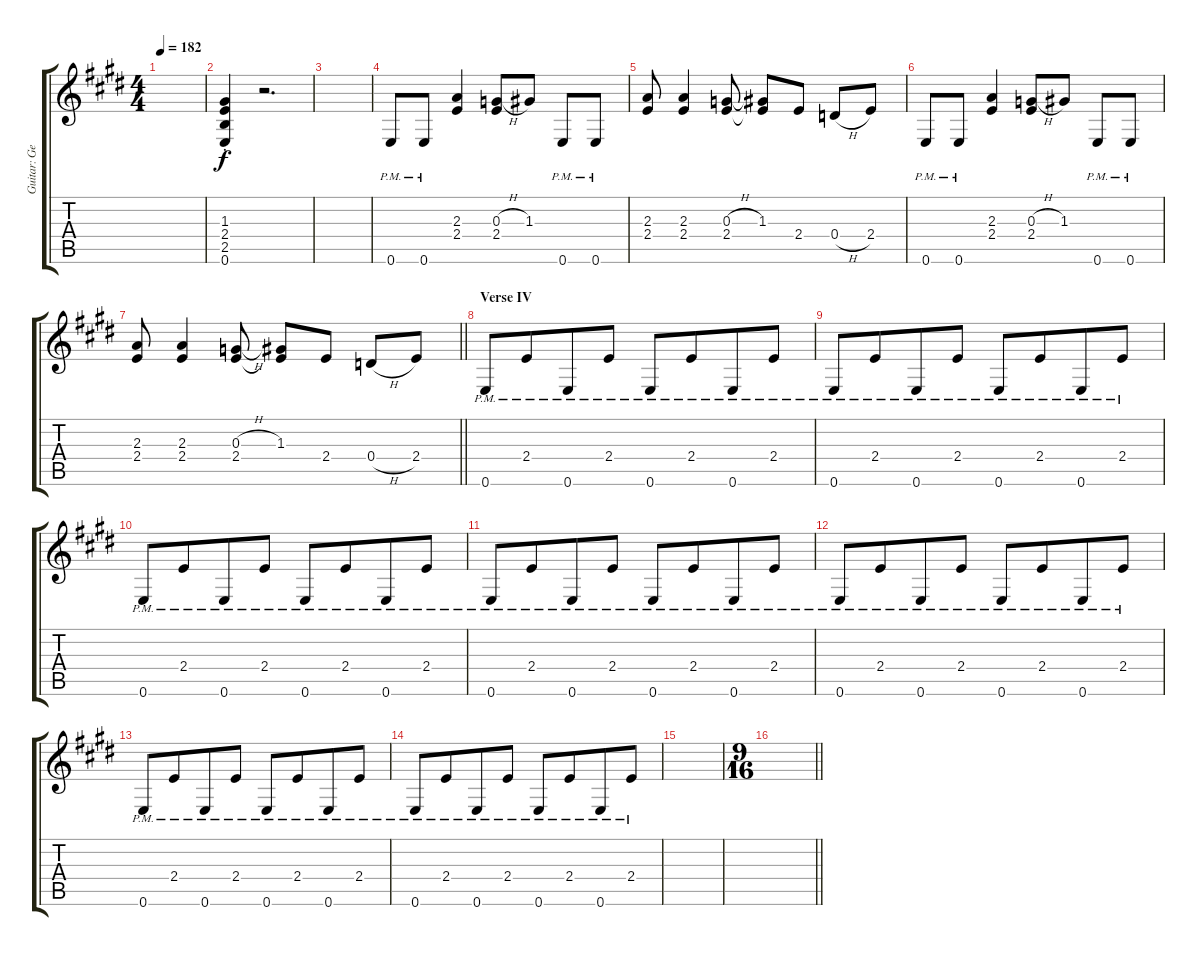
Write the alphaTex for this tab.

\track ("Guitar: George" "Guitar: Ge") {instrument distortionguitar}
\staff {score tabs}
\tuning (E4 B3 G3 D3 A2 E2) {hide}
\ts (4 4)
\tempo 182
\clef g2
\ks e
|
(1.3{st} 2.4{st} 2.5{st} 0.6{st}).4 r.2{d} |
|
0.6{pm}.8 0.6{pm}.8 (2.3 2.4).4 (0.3{h} 2.4).8 1.3.8 0.6{pm}.8 0.6{pm}.8 |
(2.3 2.4).8 (2.3 2.4).4 (0.3{h} 2.4).8 (1.3 2.4{t}).8 2.4.8 0.4{h}.8 2.4.8 |
0.6{pm}.8 0.6{pm}.8 (2.3 2.4).4 (0.3{h} 2.4).8 1.3.8 0.6{pm}.8 0.6{pm}.8 |
\barLineRight lightlight
(2.3 2.4).8 (2.3 2.4).4 (0.3{h} 2.4).8 (1.3 2.4{t}).8 2.4.8 0.4{h}.8 2.4.8 |
\section ("" "Verse IV")
0.6{pm}.8 2.4{pm}.8{beam merge} 0.6{pm}.8 2.4{pm}.8 0.6{pm}.8 2.4{pm}.8{beam merge} 0.6{pm}.8 2.4{pm}.8 |
0.6{pm}.8 2.4{pm}.8{beam merge} 0.6{pm}.8 2.4{pm}.8 0.6{pm}.8 2.4{pm}.8{beam merge} 0.6{pm}.8 2.4{pm}.8 |
0.6{pm}.8 2.4{pm}.8{beam merge} 0.6{pm}.8 2.4{pm}.8 0.6{pm}.8 2.4{pm}.8{beam merge} 0.6{pm}.8 2.4{pm}.8 |
0.6{pm}.8 2.4{pm}.8{beam merge} 0.6{pm}.8 2.4{pm}.8 0.6{pm}.8 2.4{pm}.8{beam merge} 0.6{pm}.8 2.4{pm}.8 |
0.6{pm}.8 2.4{pm}.8{beam merge} 0.6{pm}.8 2.4{pm}.8 0.6{pm}.8 2.4{pm}.8{beam merge} 0.6{pm}.8 2.4{pm}.8 |
0.6{pm}.8 2.4{pm}.8{beam merge} 0.6{pm}.8 2.4{pm}.8 0.6{pm}.8 2.4{pm}.8{beam merge} 0.6{pm}.8 2.4{pm}.8 |
0.6{pm}.8 2.4{pm}.8{beam merge} 0.6{pm}.8 2.4{pm}.8 0.6{pm}.8 2.4{pm}.8{beam merge} 0.6{pm}.8 2.4{pm}.8 |
|
\ts (9 16)
\barLineRight lightlight
